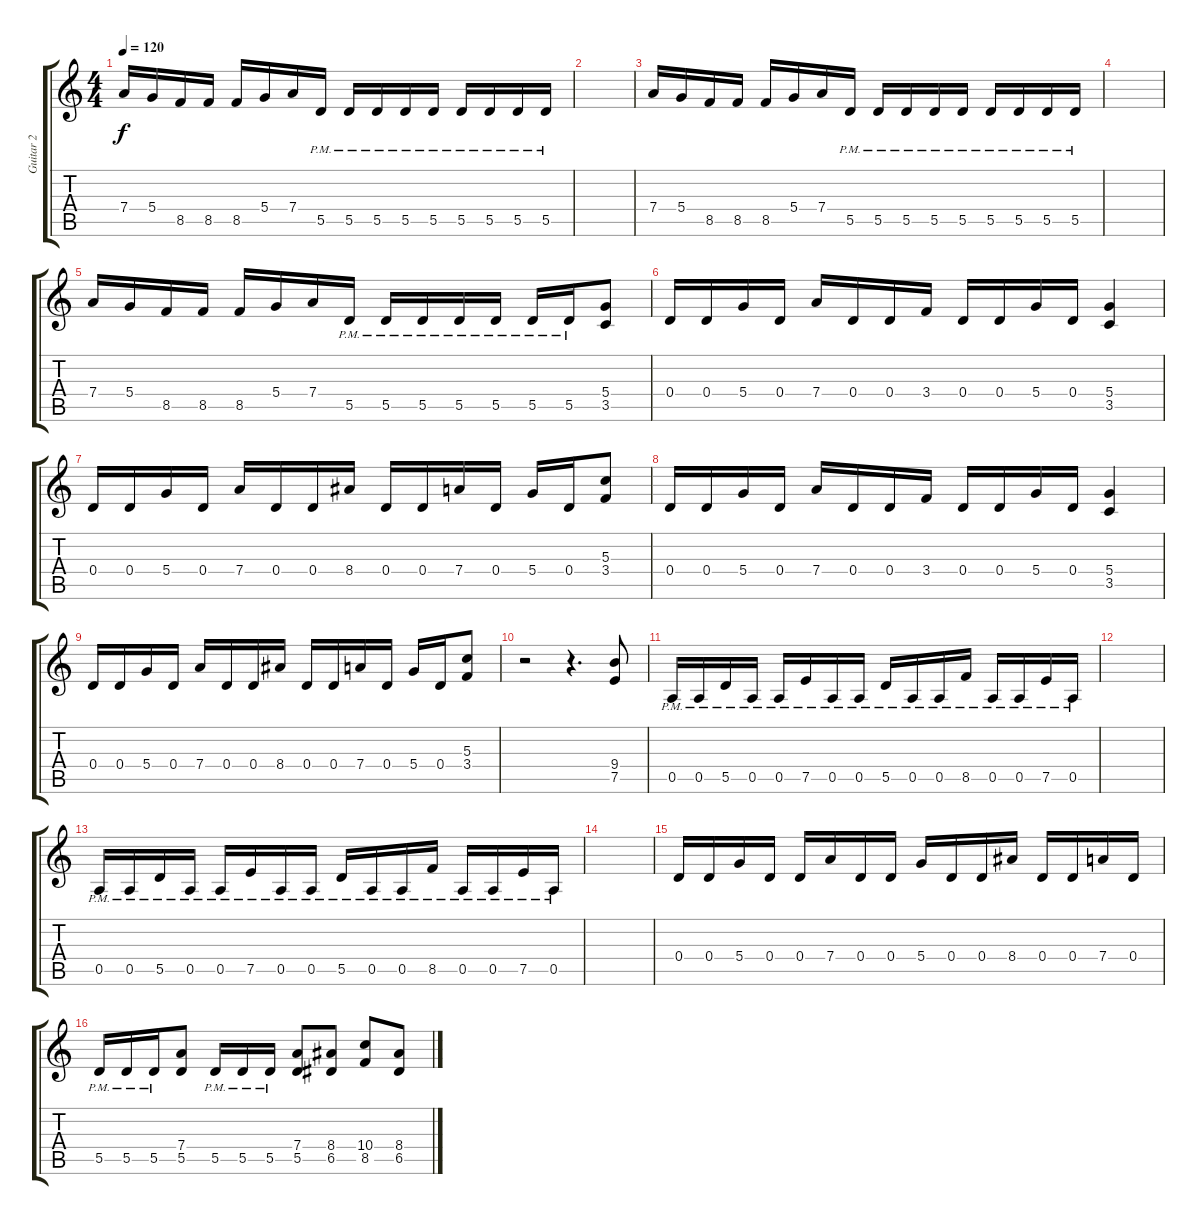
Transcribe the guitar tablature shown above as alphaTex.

\track ("Guitar 2" "Guitar 2") {instrument distortionguitar}
\staff {score tabs}
\tuning (E4 B3 G3 D3 A2 E2) {hide}
\ts (4 4)
\tempo 120
\clef g2
\ks c
7.4.16{dy f} 5.4.16 8.5.16 8.5.16 8.5.16 5.4.16 7.4.16 5.5{pm}.16 5.5{pm}.16 5.5{pm}.16 5.5{pm}.16 5.5{pm}.16 5.5{pm}.16 5.5{pm}.16 5.5{pm}.16 5.5{pm}.16 |
|
7.4.16 5.4.16 8.5.16 8.5.16 8.5.16 5.4.16 7.4.16 5.5{pm}.16 5.5{pm}.16 5.5{pm}.16 5.5{pm}.16 5.5{pm}.16 5.5{pm}.16 5.5{pm}.16 5.5{pm}.16 5.5{pm}.16 |
|
7.4.16 5.4.16 8.5.16 8.5.16 8.5.16 5.4.16 7.4.16 5.5{pm}.16 5.5{pm}.16 5.5{pm}.16 5.5{pm}.16 5.5{pm}.16 5.5{pm}.16 5.5{pm}.16 (5.4 3.5).8 |
0.4.16{volume 13 balance 8} 0.4.16 5.4.16 0.4.16 7.4.16 0.4.16 0.4.16 3.4.16 0.4.16 0.4.16 5.4.16 0.4.16 (5.4 3.5).4 |
0.4.16 0.4.16 5.4.16 0.4.16 7.4.16 0.4.16 0.4.16 8.4.16 0.4.16 0.4.16 7.4.16 0.4.16 5.4.16 0.4.16 (5.3 3.4).8 |
0.4.16 0.4.16 5.4.16 0.4.16 7.4.16 0.4.16 0.4.16 3.4.16 0.4.16 0.4.16 5.4.16 0.4.16 (5.4 3.5).4 |
0.4.16 0.4.16 5.4.16 0.4.16 7.4.16 0.4.16 0.4.16 8.4.16 0.4.16 0.4.16 7.4.16 0.4.16 5.4.16 0.4.16 (5.3 3.4).8 |
r.2 r.4{d} (9.4 7.5).8 |
0.5{pm}.16 0.5{pm}.16 5.5{pm}.16 0.5{pm}.16 0.5{pm}.16 7.5{pm}.16 0.5{pm}.16 0.5{pm}.16 5.5{pm}.16 0.5{pm}.16 0.5{pm}.16 8.5{pm}.16 0.5{pm}.16 0.5{pm}.16 7.5{pm}.16 0.5{pm}.16 |
|
0.5{pm}.16 0.5{pm}.16 5.5{pm}.16 0.5{pm}.16 0.5{pm}.16 7.5{pm}.16 0.5{pm}.16 0.5{pm}.16 5.5{pm}.16 0.5{pm}.16 0.5{pm}.16 8.5{pm}.16 0.5{pm}.16 0.5{pm}.16 7.5{pm}.16 0.5{pm}.16 |
|
0.4.16 0.4.16 5.4.16 0.4.16 0.4.16 7.4.16 0.4.16 0.4.16 5.4.16 0.4.16 0.4.16 8.4.16 0.4.16 0.4.16 7.4.16 0.4.16 |
5.5{pm}.16 5.5{pm}.16 5.5{pm}.16 (7.4 5.5).8 5.5{pm}.16 5.5{pm}.16 5.5{pm}.16 (7.4 5.5).8 (8.4 6.5).8 (10.4 8.5).8 (8.4 6.5).8
